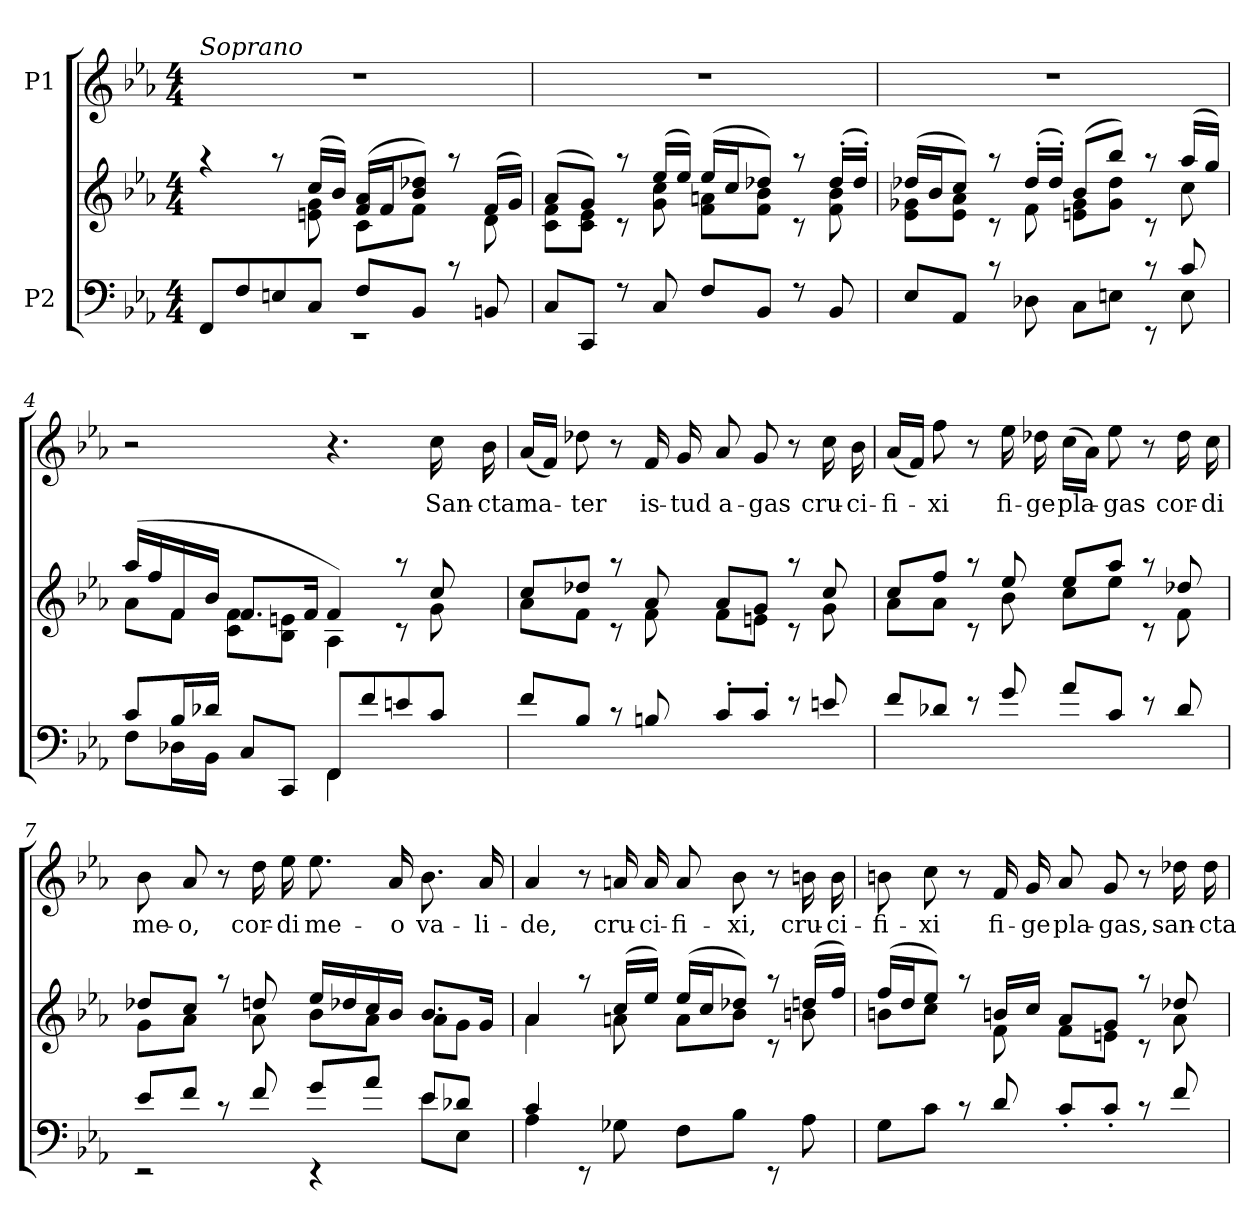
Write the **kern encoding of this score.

**kern	**kern	**kern	**text
*part2	*part2	*part1	*part1
*staff3	*staff2	*staff1	*staff1
*I"P2	*	*I"P1	*
*clefF4	*clefG2	*clefG2	*
*k[b-e-a-]	*k[b-e-a-]	*k[b-e-a-]	*
*E-:	*E-:	*E-:	*
*M4/4	*M4/4	*M4/4	*
*MM38	*MM38	*MM38	*
=1	=1	=1	=1
*^	*^	*	*
*	*	*	*^	*	*
!	!	!	!	!	!LO:TX:a:i:t=Soprano	!
8FF/L	1rEE	4raa	4.ryy	1ryy	1r	.
8F/	.	.	.	.	.	.
8En/	.	8raa	.	.	.	.
8C/J	.	(>16cc/LL	8en\ 8g\	.	.	.
.	.	16b-/JJ)	.	.	.	.
8F/L	.	(>16f/ 16a-/LL	8c\L	.	.	.
.	.	16f/J	.	.	.	.
8BB-/J	.	8b-/ 8dd-X/J)	8f\J	.	.	.
8rc	.	8raa	8ryy	.	.	.
8BBn/	.	(>16f/LL	8d\	.	.	.
.	.	16g/JJ)	.	.	.	.
=2	=2	=2	=2	=2	=2	=2
8C/L	1ryy	(>8a-/L	8c\ 8f\L	1ryy	1r	.
8CC/J	.	8g/J)	8c\ 8e-\J	.	.	.
8r	.	8raa	8rc	.	.	.
8C/	.	(>16ee-/LL	8g\ 8cc\	.	.	.
.	.	16ee-/JJ)	.	.	.	.
8F/L	.	(>16ee-/LL	8f\ 8an\L	.	.	.
.	.	16cc/J	.	.	.	.
8BB-/J	.	8dd-X/J)	8f\ 8b-\J	.	.	.
8r	.	8raa	8rc	.	.	.
8BB-/	.	(>16dd-'</LL	8f\ 8b-\	.	.	.
.	.	16dd-'</JJ)	.	.	.	.
=3	=3	=3	=3	=3	=3	=3
8E-/L	4.ryy	(>16dd-X/LL	8e-\ 8g-X\L	1ryy	1r	.
.	.	16b-/J	.	.	.	.
8AA-/J	.	8cc/J)	8e-\ 8a-\J	.	.	.
8rc	.	8raa	8rc	.	.	.
4.ryy	8D-X\	(>16dd-'</LL	8f\	.	.	.
.	.	16dd-'</JJ)	.	.	.	.
.	8C\L	(>8b-/L	8en\ 8g-\L	.	.	.
.	8En\J	8bb-/J)	8g-\ 8dd-i\J	.	.	.
8rc	8rEE	8raa	8rc	.	.	.
8c/	8E\	(>16aa-/LL	8cc\	.	.	.
.	.	16gg/JJ)	.	.	.	.
!!LO:LB:g=z
=4	=4	=4	=4	=4	=4	=4
8c/L	8F\L	(>16aa-/LL	8a-\L	1ryy	2r	.
.	.	16ff/	.	.	.	.
16B-/L	16D-X\L	16f/	8f\J	.	.	.
16d-X/JJ	16BB-\JJ	16b-/JJ	.	.	.	.
8C/L	4ryy	8.f/L	8c\ 8f\L	.	.	.
8CC/J	.	.	8B-\ 8en\J	.	.	.
.	.	16f/Jk	.	.	.	.
8FF/L	4FF\	4f/)	4A-\	.	4.r	.
8f/	.	.	.	.	.	.
8en/	4ryy	8raa	8rc	.	.	.
!	!	!	!	!	!	!LO:LY:b
8c/J	.	8cc/	8g\	.	16cc\	San-
!	!	!	!	!	!	!LO:LY:b
.	.	.	.	.	16b-\	-cta
=5	=5	=5	=5	=5	=5	=5
!	!	!	!	!	!	!LO:LY:b
8f/L	1ryy	8cc/L	8a-\L	1ryy	(<16a-/LL	ma-
.	.	.	.	.	16f/JJ)	.
!	!	!	!	!	!	!LO:LY:b
8B-/J	.	8dd-X/J	8f\J	.	8dd-X\	-ter
8r	.	8raa	8rc	.	8r	.
!	!	!	!	!	!	!LO:LY:b
8Bn/	.	8a-/	8f\	.	16f/	is-
!	!	!	!	!	!	!LO:LY:b
.	.	.	.	.	16g/	-tud
!	!	!	!	!	!	!LO:LY:b
8c'</L	.	8a-/L	8f\L	.	8a-/	a-
!	!	!	!	!	!	!LO:LY:b
8c'>/J	.	8g/J	8en\J	.	8g/	-gas
8r	.	8raa	8rc	.	8r	.
!	!	!	!	!	!	!LO:LY:b
8en/	.	8cc/	8g\	.	16cc\	cru-
!	!	!	!	!	!	!LO:LY:b
.	.	.	.	.	16b-\	-ci-
=6	=6	=6	=6	=6	=6	=6
!	!	!	!	!	!	!LO:LY:b
8f/L	1ryy	8cc/L	8a-\L	1ryy	(<16a-/LL	-fi-
.	.	.	.	.	16f/JJ)	.
!	!	!	!	!	!	!LO:LY:b
8d-X/J	.	8ff/J	8a-\J	.	8ff\	-xi
8r	.	8raa	8rc	.	8r	.
!	!	!	!	!	!	!LO:LY:b
8g/	.	8ee-/	8b-\	.	16ee-\	fi-
!	!	!	!	!	!	!LO:LY:b
.	.	.	.	.	16dd-X\	-ge
!	!	!	!	!	!	!LO:LY:b
8a-/L	.	8ee-/L	8cc\L	.	(>16cc\LL	pla-
.	.	.	.	.	16a-\JJ)	.
!	!	!	!	!	!	!LO:LY:b
8c/J	.	8aa-/J	8ee-\J	.	8ee-\	-gas
8r	.	8raa	8rc	.	8r	.
!	!	!	!	!	!	!LO:LY:b
8d-/	.	8dd-X/	8f\	.	16dd-\	cor-
!	!	!	!	!	!	!LO:LY:b
.	.	.	.	.	16cc\	-di
!!LO:LB:g=z
=7	=7	=7	=7	=7	=7	=7
!	!	!	!	!	!	!LO:LY:b
8e-/L	2rEE	8dd-X/L	8g\L	1ryy	8b-\	me-
!	!	!	!	!	!	!LO:LY:b
8f/J	.	8cc/J	8a-\J	.	8a-/	-o,
8rc	.	8raa	8ryy	.	8r	.
!	!	!	!	!	!	!LO:LY:b
8f/	.	8ddn/	8a-\	.	16dd\	cor-
!	!	!	!	!	!	!LO:LY:b
.	.	.	.	.	16ee-\	-di
!	!	!	!	!	!	!LO:LY:b
8g/L	4rEE	16ee-/LL	8b-\L	.	8.ee-\	me-
.	.	16dd-X/	.	.	.	.
8a-/J	.	16cc/	8a-\J	.	.	.
!	!	!	!	!	!	!LO:LY:b
.	.	16b-/JJ	.	.	16a-/	-o
!	!	!	!	!	!	!LO:LY:b
8e-/L	8e-\L	8.b-/L	8a-\L	.	8.b-\	va-
8d-X/J	8E-\J	.	8g\J	.	.	.
!	!	!	!	!	!	!LO:LY:b
.	.	16g/Jk	.	.	16a-/	-li-
=8	=8	=8	=8	=8	=8	=8
!	!	!	!	!	!	!LO:LY:b
4c/	4A-\	4a-/	4a-\	1ryy	4a-/	-de,
2.ryy	8rEE	8raa	8ryy	.	8r	.
!	!	!	!	!	!	!LO:LY:b
.	8G-X\	(>16cc/LL	8an\	.	16an/	cru-
!	!	!	!	!	!	!LO:LY:b
.	.	16ee-/JJ)	.	.	16a/	-ci-
!	!	!	!	!	!	!LO:LY:b
.	8F\L	(>16ee-/LL	8a\L	.	8a/	-fi-
.	.	16cc/J	.	.	.	.
!	!	!	!	!	!	!LO:LY:b
.	8B-\J	8dd-X/J)	8b-\J	.	8b-\	-xi,
.	8rEE	8raa	8rc	.	8r	.
!	!	!	!	!	!	!LO:LY:b
.	8A-\	(>16ddn/LL	8bn\	.	16bn\	cru-
!	!	!	!	!	!	!LO:LY:b
.	.	16ff/JJ)	.	.	16b\	-ci-
=9	=9	=9	=9	=9	=9	=9
!	!	!	!	!	!	!LO:LY:b
4ryy	8G\L	(>16ff/LL	8bn\L	1ryy	8bn\	-fi-
.	.	16dd/J	.	.	.	.
!	!	!	!	!	!	!LO:LY:b
.	8c\J	8ee-/J)	8cc\J	.	8cc\	-xi
8rc	2.ryy	8raa	8ryy	.	8r	.
!	!	!	!	!	!	!LO:LY:b
8d/	.	16bni/LL	8f\	.	16f/	fi-
!	!	!	!	!	!	!LO:LY:b
.	.	16cc/JJ	.	.	16g/	-ge
!	!	!	!	!	!	!LO:LY:b
8c'</L	.	8a-/L	8f\L	.	8a-/	pla-
!	!	!	!	!	!	!LO:LY:b
8c'</J	.	8g/J	8en\J	.	8g/	-gas,
8rc	.	8raa	8rc	.	8r	.
!	!	!	!	!	!	!LO:LY:b
8f/	.	8dd-X/	8a-\	.	16dd-X\	san-
!	!	!	!	!	!	!LO:LY:b
.	.	.	.	.	16dd-\	-cta
*v	*v	*	*	*	*	*
*	*v	*v	*v	*	*
=	=	=	=
*-	*-	*-	*-
